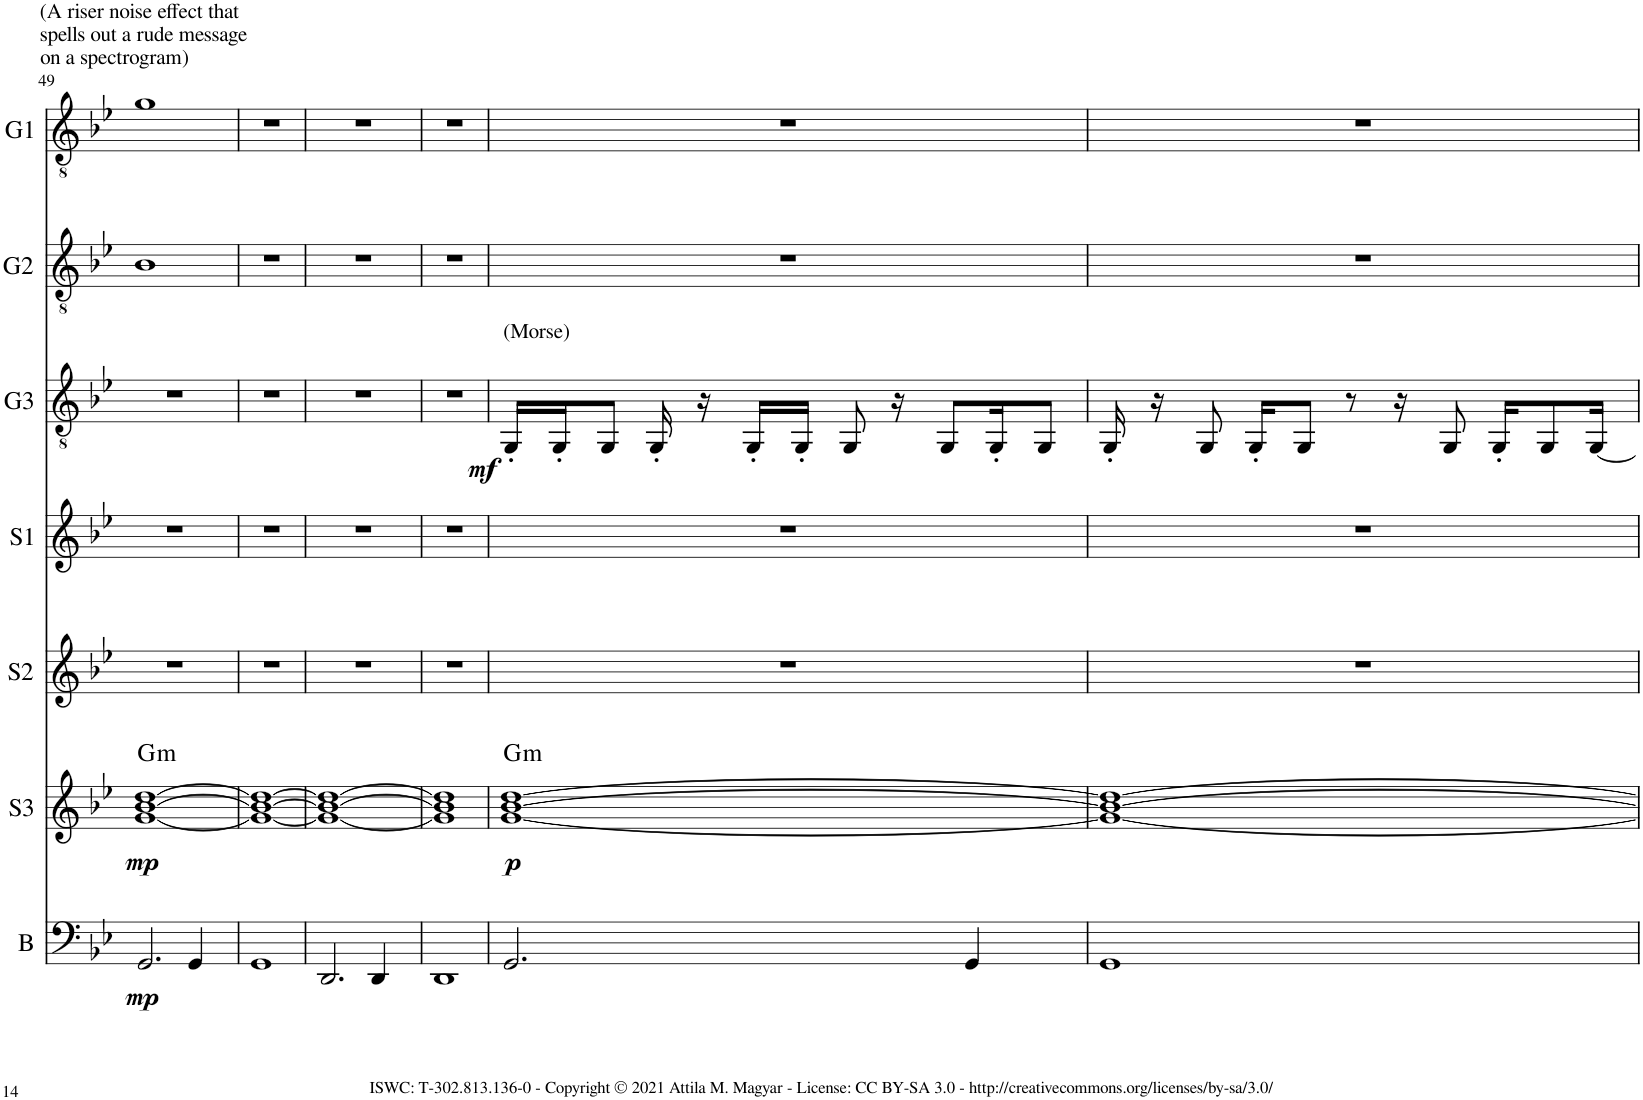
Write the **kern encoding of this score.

**kern	**dynam	**kern	**dynam	**harte	**kern	**kern	**kern	**dynam	**kern	**kern
*part7	*part7	*part6	*part6	*part6	*part5	*part4	*part3	*part3	*part2	*part1
*staff7	*staff7	*staff6	*staff6	*	*staff5	*staff4	*staff3	*staff3	*staff2	*staff1
*I"Bass	*	*I"Synth 3 (smooth pad)	*	*	*I"Synth 2 (saw)	*I"Synth 1 (electric piano)	*I"Guitar 3 (D std.)	*	*I"Guitar 2 (D std.)	*I"Guitar 1 (D std.)
*I'B	*	*I'S3	*	*	*I'S2	*I'S1	*I'G3	*	*I'G2	*I'G1
!!LO:PB:g=z
*clefF4	*	*clefG2	*	*	*clefG2	*clefG2	*clefGv2	*	*clefGv2	*clefGv2
*k[b-e-]	*	*k[b-e-]	*	*	*k[b-e-]	*k[b-e-]	*k[b-e-]	*	*k[b-e-]	*k[b-e-]
*M4/4	*	*M4/4	*	*	*M4/4	*M4/4	*M4/4	*	*M4/4	*M4/4
=49	=49	=49	=49	=49	=49	=49	=49	=49	=49	=49
!	!	!	!	!	!	!	!	!	!	!LO:TX:a:t=(A riser noise effect that
!	!	!	!	!	!	!	!	!	!	!LO:TX:a:t=spells out a rude message
!	!	!	!	!	!	!	!	!	!	!LO:TX:a:t=on a spectrogram)
!	!LO:DY:b	!	!LO:DY:b	!LO:H:kt=m	!	!	!	!	!	!
2.GG/	mp	[1g [1b- [1dd	mp	G:min	1r	1r	1r	.	1B-	1g
4GG/	.	.	.	.	.	.	.	.	.	.
=50	=50	=50	=50	=50	=50	=50	=50	=50	=50	=50
1GG	.	1g_ 1b-_ 1dd_	.	.	1r	1r	1r	.	1r	1r
=51	=51	=51	=51	=51	=51	=51	=51	=51	=51	=51
2.DD/	.	1g_ 1b-_ 1dd_	.	.	1r	1r	1r	.	1r	1r
4DD/	.	.	.	.	.	.	.	.	.	.
=52	=52	=52	=52	=52	=52	=52	=52	=52	=52	=52
1DD	.	1g] 1b-] 1dd]	.	.	1r	1r	1r	.	1r	1r
=53	=53	=53	=53	=53	=53	=53	=53	=53	=53	=53
!	!	!	!	!	!	!	!LO:TX:a:t=(Morse)	!	!	!
!	!	!	!LO:DY:b	!LO:H:kt=m	!	!	!	!LO:DY:b	!	!
2.GG/	.	[1g [1b- [1dd	p	G:min	1r	1r	16GG'/LL	mf	1r	1r
.	.	.	.	.	.	.	16GG'/J	.	.	.
.	.	.	.	.	.	.	8GG/J	.	.	.
.	.	.	.	.	.	.	16GG'/	.	.	.
.	.	.	.	.	.	.	16r	.	.	.
.	.	.	.	.	.	.	16GG'/LL	.	.	.
.	.	.	.	.	.	.	16GG'/JJ	.	.	.
.	.	.	.	.	.	.	8GG/	.	.	.
.	.	.	.	.	.	.	16r	.	.	.
.	.	.	.	.	.	.	8GG/L	.	.	.
4GG/	.	.	.	.	.	.	.	.	.	.
.	.	.	.	.	.	.	16GG'/K	.	.	.
.	.	.	.	.	.	.	8GG/J	.	.	.
=54	=54	=54	=54	=54	=54	=54	=54	=54	=54	=54
1GG	.	1g_ 1b-_ 1dd_	.	.	1r	1r	16GG'/	.	1r	1r
.	.	.	.	.	.	.	16r	.	.	.
.	.	.	.	.	.	.	8GG/	.	.	.
.	.	.	.	.	.	.	16GG'/KL	.	.	.
.	.	.	.	.	.	.	8GG/J	.	.	.
.	.	.	.	.	.	.	8r	.	.	.
.	.	.	.	.	.	.	16r	.	.	.
.	.	.	.	.	.	.	8GG/	.	.	.
.	.	.	.	.	.	.	16GG'/KL	.	.	.
.	.	.	.	.	.	.	8GG/	.	.	.
.	.	.	.	.	.	.	[16GG/Jk	.	.	.
=	=	=	=	=	=	=	=	=	=	=
*-	*-	*-	*-	*-	*-	*-	*-	*-	*-	*-
